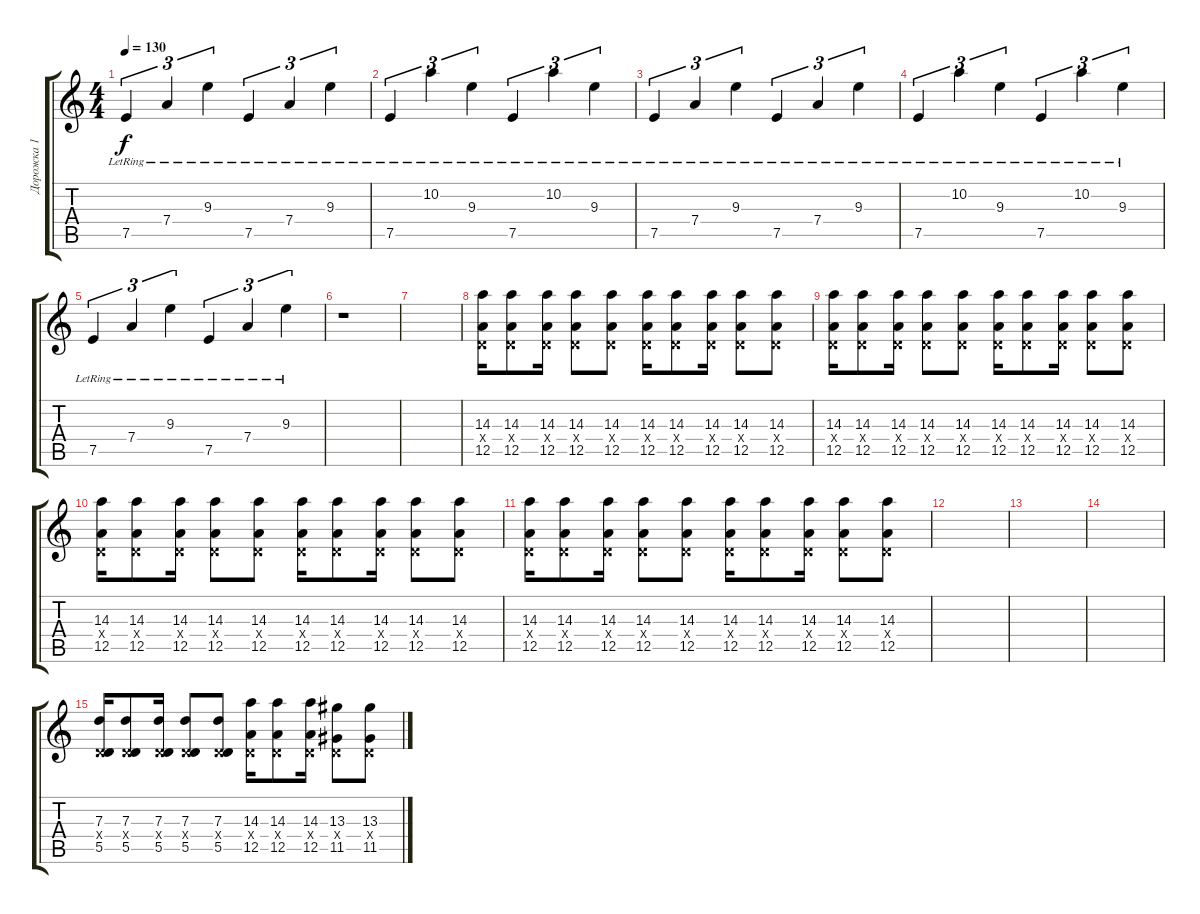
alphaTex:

\track ("Дорожка 1" "Дорожка 1") {instrument overdrivenguitar}
\staff {score tabs}
\tuning (E4 B3 G3 D3 A2 E2) {hide}
\ts (4 4)
\tempo 130
\clef g2
\ks c
7.5{lr}.4{tu (3 2) dy f} 7.4{lr}.4{tu (3 2)} 9.3{lr}.4{tu (3 2)} 7.5{lr}.4{tu (3 2)} 7.4{lr}.4{tu (3 2)} 9.3{lr}.4{tu (3 2)} |
7.5{lr}.4{tu (3 2)} 10.2{lr}.4{tu (3 2)} 9.3{lr}.4{tu (3 2)} 7.5{lr}.4{tu (3 2)} 10.2{lr}.4{tu (3 2)} 9.3{lr}.4{tu (3 2)} |
7.5{lr}.4{tu (3 2)} 7.4{lr}.4{tu (3 2)} 9.3{lr}.4{tu (3 2)} 7.5{lr}.4{tu (3 2)} 7.4{lr}.4{tu (3 2)} 9.3{lr}.4{tu (3 2)} |
7.5{lr}.4{tu (3 2)} 10.2{lr}.4{tu (3 2)} 9.3{lr}.4{tu (3 2)} 7.5{lr}.4{tu (3 2)} 10.2{lr}.4{tu (3 2)} 9.3{lr}.4{tu (3 2)} |
7.5{lr}.4{tu (3 2)} 7.4{lr}.4{tu (3 2)} 9.3{lr}.4{tu (3 2)} 7.5{lr}.4{tu (3 2)} 7.4{lr}.4{tu (3 2)} 9.3{lr}.4{tu (3 2)} |
r.1 |
|
(14.3 0.4{x} 12.5).16 (14.3 0.4{x} 12.5).8 (14.3 0.4{x} 12.5).16 (14.3 0.4{x} 12.5).8 (14.3 0.4{x} 12.5).8 (14.3 0.4{x} 12.5).16 (14.3 0.4{x} 12.5).8 (14.3 0.4{x} 12.5).16 (14.3 0.4{x} 12.5).8 (14.3 0.4{x} 12.5).8 |
(14.3 0.4{x} 12.5).16 (14.3 0.4{x} 12.5).8 (14.3 0.4{x} 12.5).16 (14.3 0.4{x} 12.5).8 (14.3 0.4{x} 12.5).8 (14.3 0.4{x} 12.5).16 (14.3 0.4{x} 12.5).8 (14.3 0.4{x} 12.5).16 (14.3 0.4{x} 12.5).8 (14.3 0.4{x} 12.5).8 |
(14.3 0.4{x} 12.5).16 (14.3 0.4{x} 12.5).8 (14.3 0.4{x} 12.5).16 (14.3 0.4{x} 12.5).8 (14.3 0.4{x} 12.5).8 (14.3 0.4{x} 12.5).16 (14.3 0.4{x} 12.5).8 (14.3 0.4{x} 12.5).16 (14.3 0.4{x} 12.5).8 (14.3 0.4{x} 12.5).8 |
(14.3 0.4{x} 12.5).16 (14.3 0.4{x} 12.5).8 (14.3 0.4{x} 12.5).16 (14.3 0.4{x} 12.5).8 (14.3 0.4{x} 12.5).8 (14.3 0.4{x} 12.5).16 (14.3 0.4{x} 12.5).8 (14.3 0.4{x} 12.5).16 (14.3 0.4{x} 12.5).8 (14.3 0.4{x} 12.5).8 |
|
|
|
(7.3 0.4{x} 5.5).16 (7.3 0.4{x} 5.5).8 (7.3 0.4{x} 5.5).16 (7.3 0.4{x} 5.5).8 (7.3 0.4{x} 5.5).8 (14.3 0.4{x} 12.5).16 (14.3 0.4{x} 12.5).8 (14.3 0.4{x} 12.5).16 (13.3 0.4{x} 11.5).8 (13.3 0.4{x} 11.5).8
